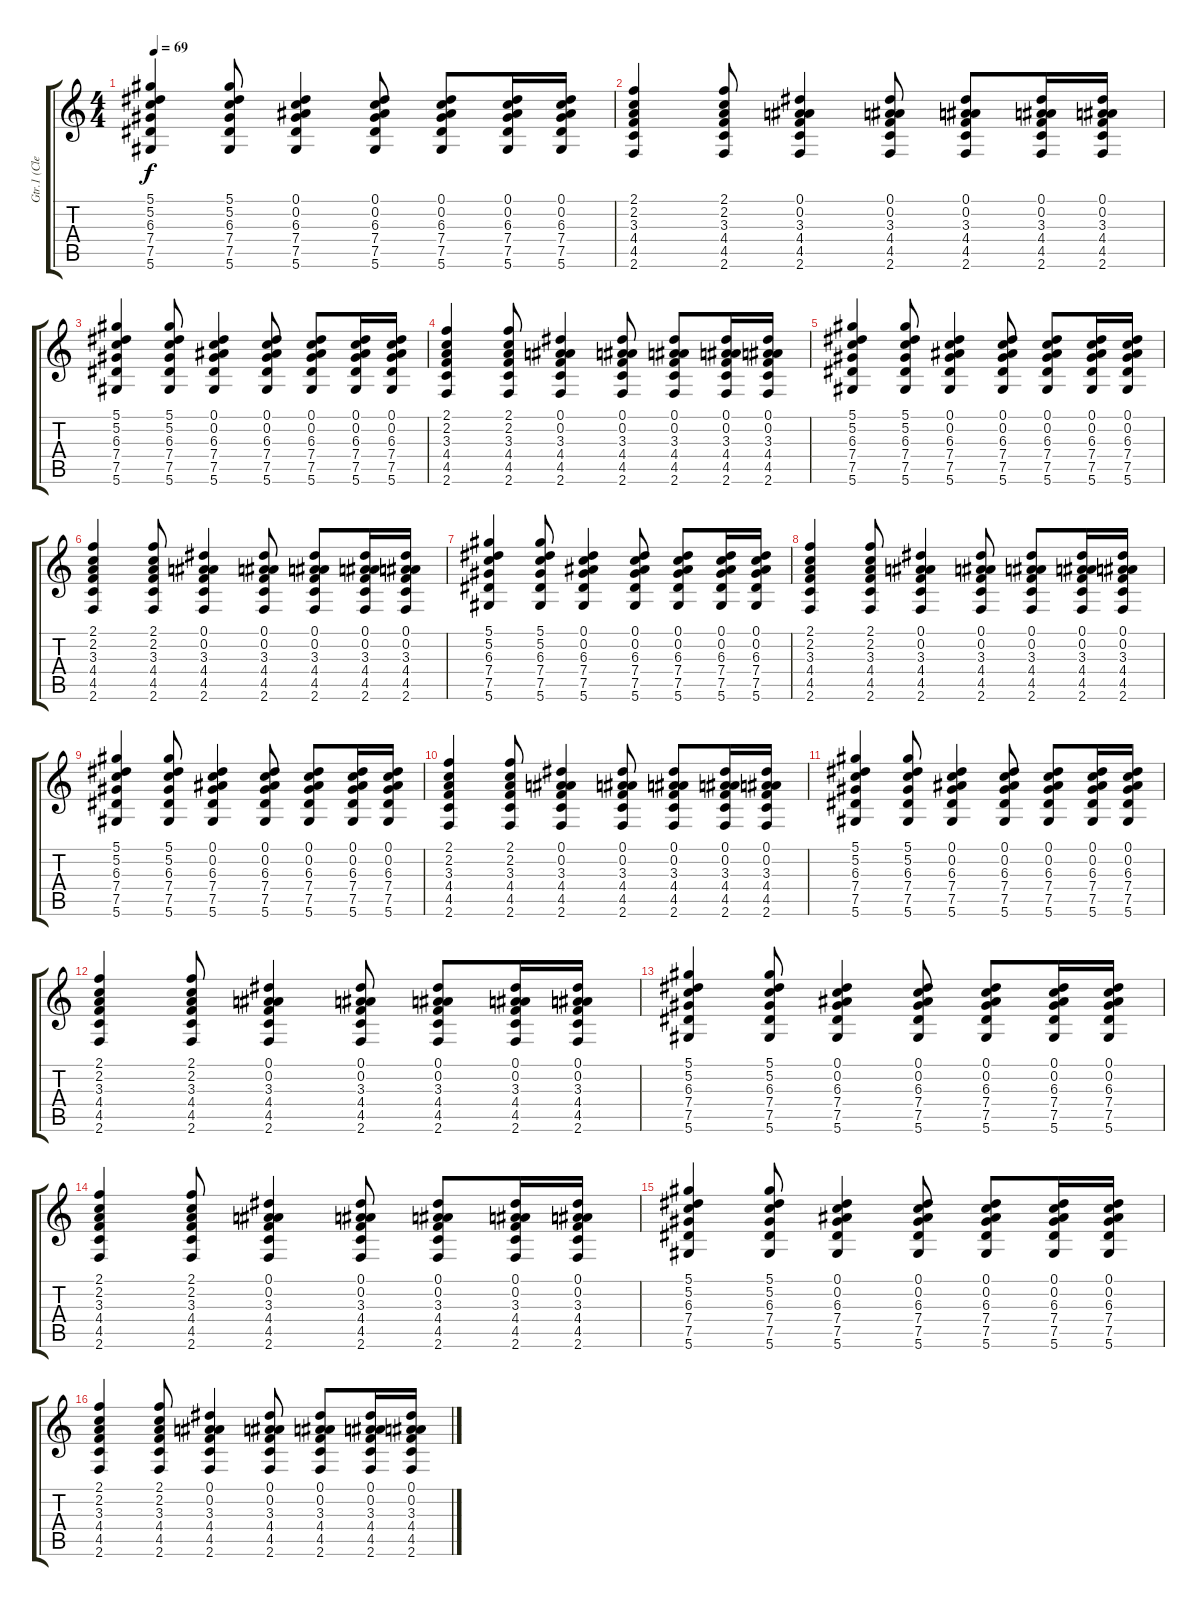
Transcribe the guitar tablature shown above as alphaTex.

\track ("Gtr.1 (Clean)" "Gtr.1 (Cle") {instrument electricguitarclean}
\staff {score tabs}
\tuning (Eb4 Bb3 Gb3 Db3 Ab2 Eb2) {hide}
\ts (4 4)
\tempo 69
\clef g2
\ks c
(5.1 5.2 6.3 7.4 7.5 5.6).4{dy f} (5.1 5.2 6.3 7.4 7.5 5.6).8 (0.1 0.2 6.3 7.4 7.5 5.6).4 (0.1 0.2 6.3 7.4 7.5 5.6).8 (0.1 0.2 6.3 7.4 7.5 5.6).8 (0.1 0.2 6.3 7.4 7.5 5.6).16 (0.1 0.2 6.3 7.4 7.5 5.6).16 |
(2.1 2.2 3.3 4.4 4.5 2.6).4 (2.1 2.2 3.3 4.4 4.5 2.6).8 (0.1 0.2 3.3 4.4 4.5 2.6).4 (0.1 0.2 3.3 4.4 4.5 2.6).8 (0.1 0.2 3.3 4.4 4.5 2.6).8 (0.1 0.2 3.3 4.4 4.5 2.6).16 (0.1 0.2 3.3 4.4 4.5 2.6).16 |
(5.1 5.2 6.3 7.4 7.5 5.6).4 (5.1 5.2 6.3 7.4 7.5 5.6).8 (0.1 0.2 6.3 7.4 7.5 5.6).4 (0.1 0.2 6.3 7.4 7.5 5.6).8 (0.1 0.2 6.3 7.4 7.5 5.6).8 (0.1 0.2 6.3 7.4 7.5 5.6).16 (0.1 0.2 6.3 7.4 7.5 5.6).16 |
(2.1 2.2 3.3 4.4 4.5 2.6).4 (2.1 2.2 3.3 4.4 4.5 2.6).8 (0.1 0.2 3.3 4.4 4.5 2.6).4 (0.1 0.2 3.3 4.4 4.5 2.6).8 (0.1 0.2 3.3 4.4 4.5 2.6).8 (0.1 0.2 3.3 4.4 4.5 2.6).16 (0.1 0.2 3.3 4.4 4.5 2.6).16 |
(5.1 5.2 6.3 7.4 7.5 5.6).4 (5.1 5.2 6.3 7.4 7.5 5.6).8 (0.1 0.2 6.3 7.4 7.5 5.6).4 (0.1 0.2 6.3 7.4 7.5 5.6).8 (0.1 0.2 6.3 7.4 7.5 5.6).8 (0.1 0.2 6.3 7.4 7.5 5.6).16 (0.1 0.2 6.3 7.4 7.5 5.6).16 |
(2.1 2.2 3.3 4.4 4.5 2.6).4 (2.1 2.2 3.3 4.4 4.5 2.6).8 (0.1 0.2 3.3 4.4 4.5 2.6).4 (0.1 0.2 3.3 4.4 4.5 2.6).8 (0.1 0.2 3.3 4.4 4.5 2.6).8 (0.1 0.2 3.3 4.4 4.5 2.6).16 (0.1 0.2 3.3 4.4 4.5 2.6).16 |
(5.1 5.2 6.3 7.4 7.5 5.6).4 (5.1 5.2 6.3 7.4 7.5 5.6).8 (0.1 0.2 6.3 7.4 7.5 5.6).4 (0.1 0.2 6.3 7.4 7.5 5.6).8 (0.1 0.2 6.3 7.4 7.5 5.6).8 (0.1 0.2 6.3 7.4 7.5 5.6).16 (0.1 0.2 6.3 7.4 7.5 5.6).16 |
(2.1 2.2 3.3 4.4 4.5 2.6).4 (2.1 2.2 3.3 4.4 4.5 2.6).8 (0.1 0.2 3.3 4.4 4.5 2.6).4 (0.1 0.2 3.3 4.4 4.5 2.6).8 (0.1 0.2 3.3 4.4 4.5 2.6).8 (0.1 0.2 3.3 4.4 4.5 2.6).16 (0.1 0.2 3.3 4.4 4.5 2.6).16 |
(5.1 5.2 6.3 7.4 7.5 5.6).4 (5.1 5.2 6.3 7.4 7.5 5.6).8 (0.1 0.2 6.3 7.4 7.5 5.6).4 (0.1 0.2 6.3 7.4 7.5 5.6).8 (0.1 0.2 6.3 7.4 7.5 5.6).8 (0.1 0.2 6.3 7.4 7.5 5.6).16 (0.1 0.2 6.3 7.4 7.5 5.6).16 |
(2.1 2.2 3.3 4.4 4.5 2.6).4 (2.1 2.2 3.3 4.4 4.5 2.6).8 (0.1 0.2 3.3 4.4 4.5 2.6).4 (0.1 0.2 3.3 4.4 4.5 2.6).8 (0.1 0.2 3.3 4.4 4.5 2.6).8 (0.1 0.2 3.3 4.4 4.5 2.6).16 (0.1 0.2 3.3 4.4 4.5 2.6).16 |
(5.1 5.2 6.3 7.4 7.5 5.6).4 (5.1 5.2 6.3 7.4 7.5 5.6).8 (0.1 0.2 6.3 7.4 7.5 5.6).4 (0.1 0.2 6.3 7.4 7.5 5.6).8 (0.1 0.2 6.3 7.4 7.5 5.6).8 (0.1 0.2 6.3 7.4 7.5 5.6).16 (0.1 0.2 6.3 7.4 7.5 5.6).16 |
(2.1 2.2 3.3 4.4 4.5 2.6).4 (2.1 2.2 3.3 4.4 4.5 2.6).8 (0.1 0.2 3.3 4.4 4.5 2.6).4 (0.1 0.2 3.3 4.4 4.5 2.6).8 (0.1 0.2 3.3 4.4 4.5 2.6).8 (0.1 0.2 3.3 4.4 4.5 2.6).16 (0.1 0.2 3.3 4.4 4.5 2.6).16 |
(5.1 5.2 6.3 7.4 7.5 5.6).4 (5.1 5.2 6.3 7.4 7.5 5.6).8 (0.1 0.2 6.3 7.4 7.5 5.6).4 (0.1 0.2 6.3 7.4 7.5 5.6).8 (0.1 0.2 6.3 7.4 7.5 5.6).8 (0.1 0.2 6.3 7.4 7.5 5.6).16 (0.1 0.2 6.3 7.4 7.5 5.6).16 |
(2.1 2.2 3.3 4.4 4.5 2.6).4 (2.1 2.2 3.3 4.4 4.5 2.6).8 (0.1 0.2 3.3 4.4 4.5 2.6).4 (0.1 0.2 3.3 4.4 4.5 2.6).8 (0.1 0.2 3.3 4.4 4.5 2.6).8 (0.1 0.2 3.3 4.4 4.5 2.6).16 (0.1 0.2 3.3 4.4 4.5 2.6).16 |
(5.1 5.2 6.3 7.4 7.5 5.6).4 (5.1 5.2 6.3 7.4 7.5 5.6).8 (0.1 0.2 6.3 7.4 7.5 5.6).4 (0.1 0.2 6.3 7.4 7.5 5.6).8 (0.1 0.2 6.3 7.4 7.5 5.6).8 (0.1 0.2 6.3 7.4 7.5 5.6).16 (0.1 0.2 6.3 7.4 7.5 5.6).16 |
(2.1 2.2 3.3 4.4 4.5 2.6).4 (2.1 2.2 3.3 4.4 4.5 2.6).8 (0.1 0.2 3.3 4.4 4.5 2.6).4 (0.1 0.2 3.3 4.4 4.5 2.6).8 (0.1 0.2 3.3 4.4 4.5 2.6).8 (0.1 0.2 3.3 4.4 4.5 2.6).16 (0.1 0.2 3.3 4.4 4.5 2.6).16
